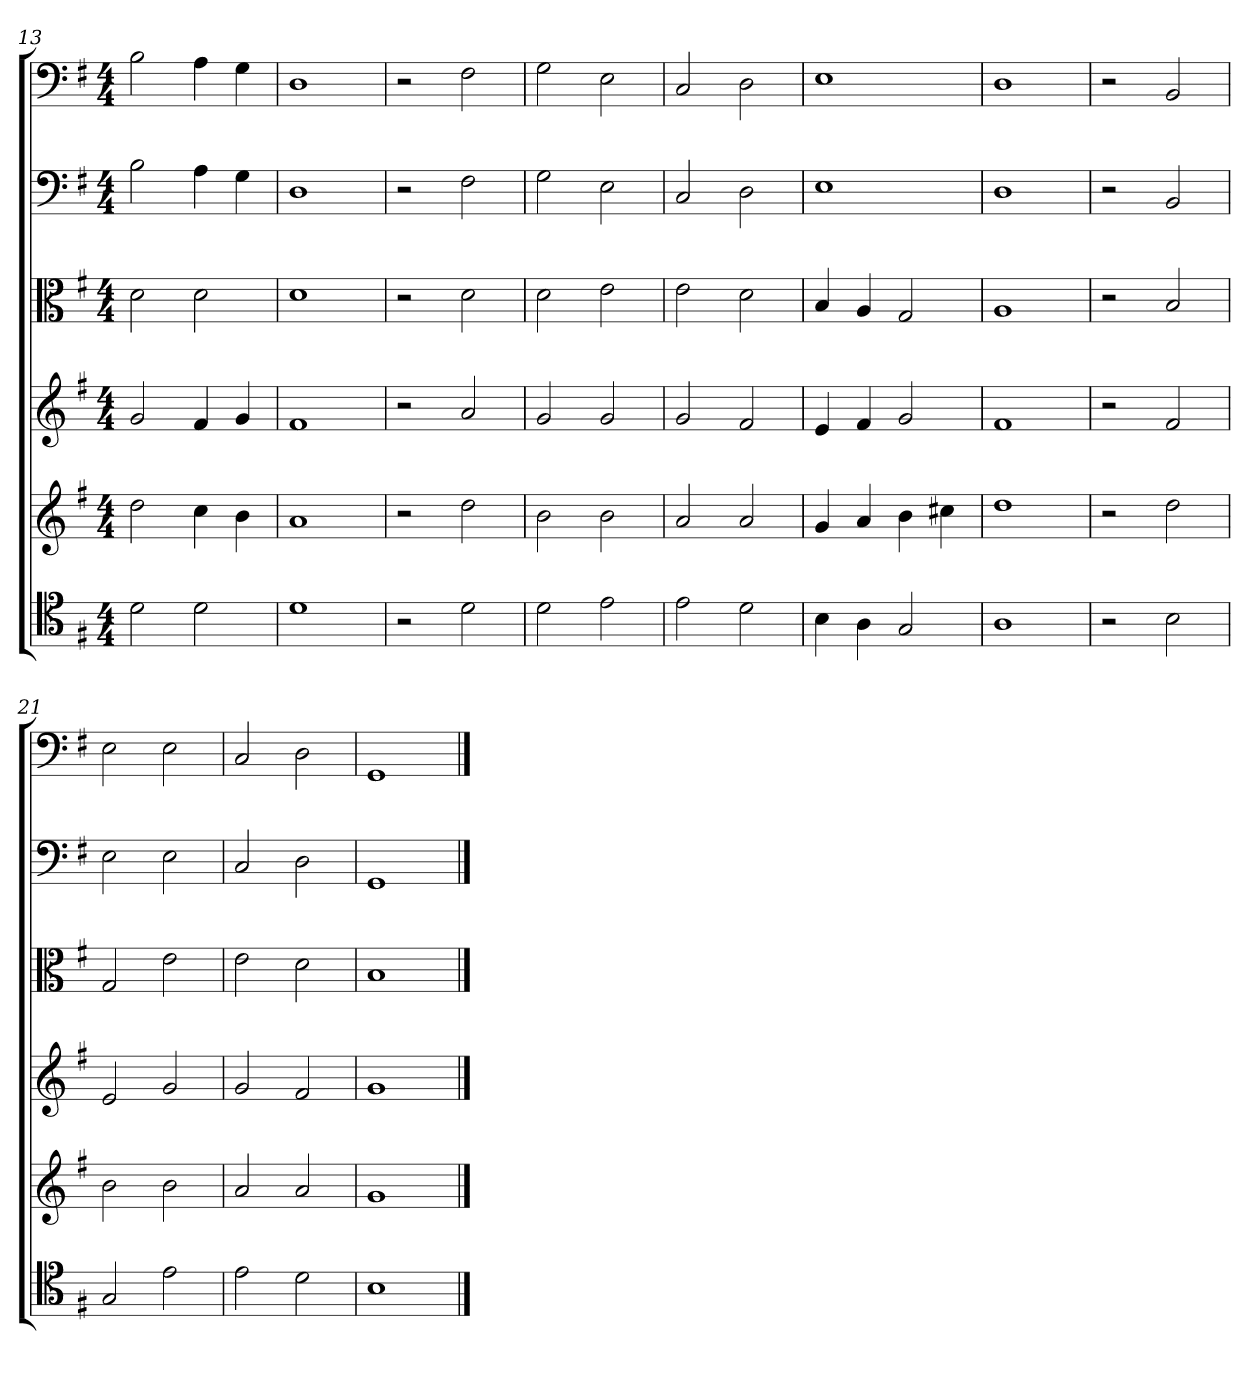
**kern	**kern	**kern	**kern	**kern	**kern
*part6	*part5	*part4	*part3	*part2	*part1
*staff6	*staff5	*staff4	*staff3	*staff2	*staff1
*clefC4	*	*	*clefC3	*clefF4	*clefF4
*k[f#]	*k[f#]	*k[f#]	*k[f#]	*k[f#]	*k[f#]
*G:	*G:	*G:	*G:	*G:	*G:
*M4/4	*M4/4	*M4/4	*M4/4	*M4/4	*M4/4
=13	=13	=13	=13	=13	=13
2d	2dd	2g	2d	2B	2B
2d	4cc	4f#	2d	4A	4A
.	4b	4g	.	4G	4G
=14	=14	=14	=14	=14	=14
1d	1a	1f#	1d	1D	1D
=15	=15	=15	=15	=15	=15
2r	2r	2r	2r	2r	2r
2d	2dd	2a	2d	2F#	2F#
=16	=16	=16	=16	=16	=16
2d	2b	2g	2d	2G	2G
2e	2b	2g	2e	2E	2E
=17	=17	=17	=17	=17	=17
2e	2a	2g	2e	2C	2C
2d	2a	2f#	2d	2D	2D
=18	=18	=18	=18	=18	=18
4B	4g	4e	4B	1E	1E
4A	4a	4f#	4A	.	.
2G	4b	2g	2G	.	.
.	4cc#X	.	.	.	.
=19	=19	=19	=19	=19	=19
1A	1dd	1f#	1A	1D	1D
=20	=20	=20	=20	=20	=20
2r	2r	2r	2r	2r	2r
2B	2dd	2f#	2B	2BB	2BB
=21	=21	=21	=21	=21	=21
2G	2b	2e	2G	2E	2E
2e	2b	2g	2e	2E	2E
=22	=22	=22	=22	=22	=22
2e	2a	2g	2e	2C	2C
2d	2a	2f#	2d	2D	2D
=23	=23	=23	=23	=23	=23
1B	1g	1g	1B	1GG	1GG
==	==	==	==	==	==
*-	*-	*-	*-	*-	*-
